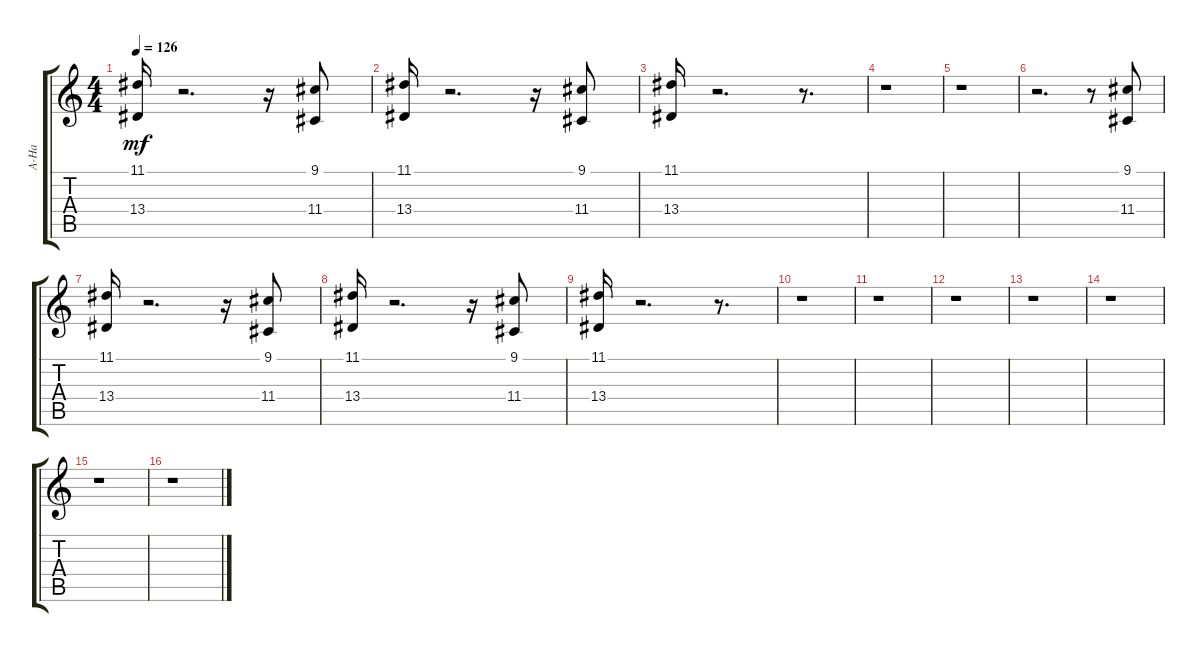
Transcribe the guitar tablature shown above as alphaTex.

\track ("A-Ha" "A-Ha") {instrument choiraahs}
\staff {score tabs}
\tuning (E4 B3 G3 D3 A2 E2) {hide}
\ts (4 4)
\tempo 126
\clef g2
\ks c
(11.1 13.4).16{dy mf} r.2{d} r.16 (9.1 11.4).8 |
(11.1 13.4).16 r.2{d} r.16 (9.1 11.4).8 |
(11.1 13.4).16 r.2{d} r.8{d} |
r.1 |
r.1 |
r.2{d} r.8 (9.1 11.4).8 |
(11.1 13.4).16 r.2{d} r.16 (9.1 11.4).8 |
(11.1 13.4).16 r.2{d} r.16 (9.1 11.4).8 |
(11.1 13.4).16 r.2{d} r.8{d} |
r.1 |
r.1 |
r.1 |
r.1 |
r.1 |
r.1 |
r.1
